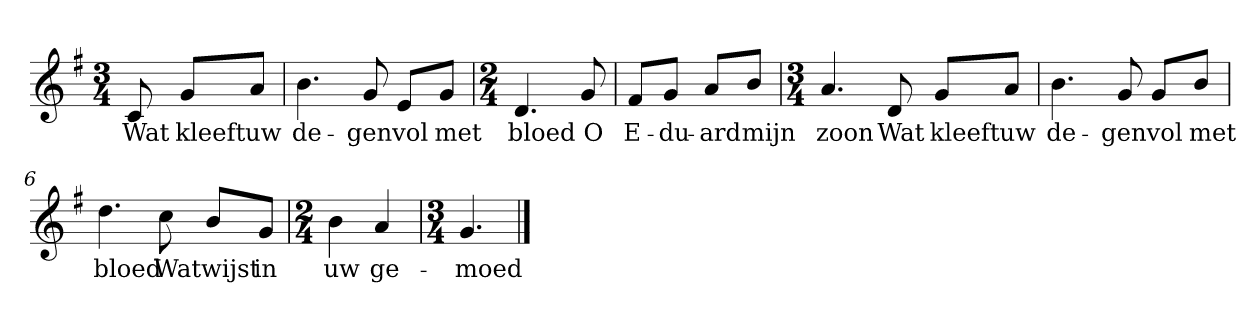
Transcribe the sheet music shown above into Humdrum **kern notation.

**kern	**text
*part1	*part1
*staff1	*staff1
*clefG2	*
*k[f#]	*
*G:	*
*M3/4	*
*MM120	*
=	=
8c	Wat
8g/L	kleeft
8a/J	uw
=1	=1
4.b	de-
8g	-gen
8e/L	vol
8g/J	met
=2	=2
*M2/4	*
4.d	bloed
8g	O
=3	=3
8f#/L	E-
8g/J	-du-
8a/L	-ard
8b/J	mijn
=4	=4
*M3/4	*
4.a	zoon
8d	Wat
8g/L	kleeft
8a/J	uw
=5	=5
4.b	de-
8g	-gen
8g/L	vol
8b/J	met
=6	=6
4.dd	bloed
8cc	Wat
8b/L	wijst
8g/J	in
=7	=7
*M2/4	*
4b	uw
4a	ge-
=8	=8
*M3/4	*
4.g	-moed
==	==
*-	*-
